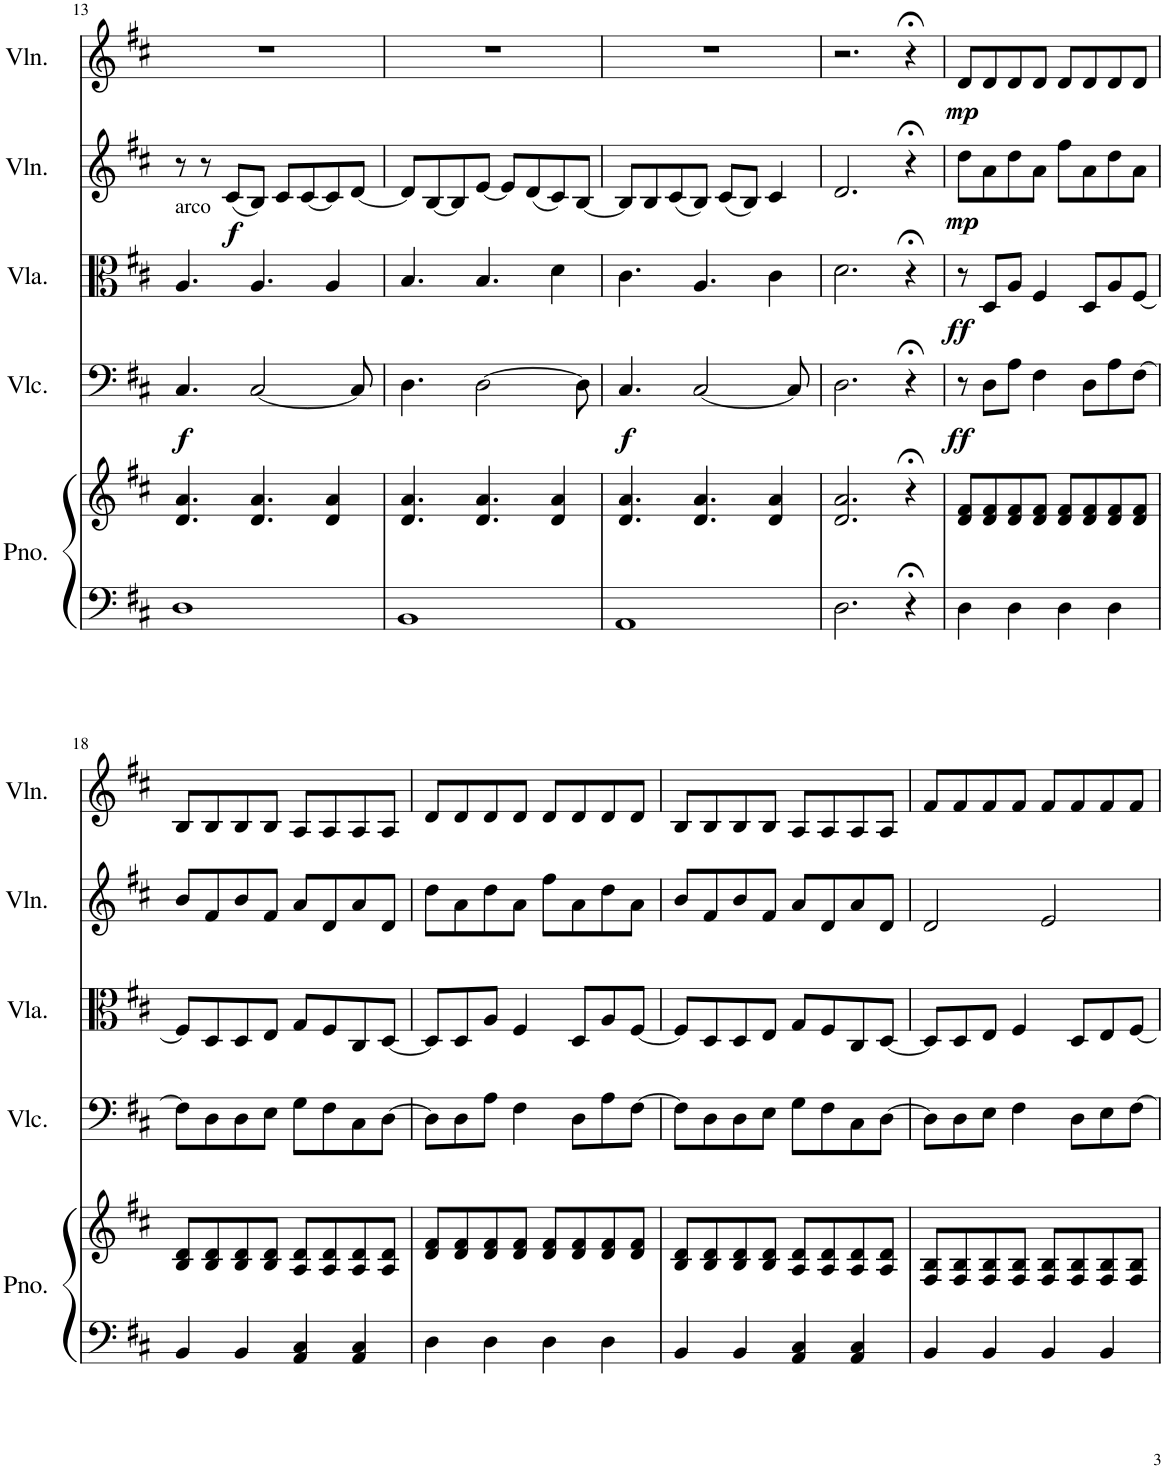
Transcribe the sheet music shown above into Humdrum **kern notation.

**kern	**kern	**kern	**dynam	**kern	**dynam	**kern	**dynam	**kern	**dynam
*part5	*part5	*part4	*part4	*part3	*part3	*part2	*part2	*part1	*part1
*staff6	*staff5	*staff4	*staff4	*staff3	*staff3	*staff2	*staff2	*staff1	*staff1
*I"Piano	*	*I"Violoncello	*	*I"Viola	*	*I"Violin	*	*I"Violin	*
*I'Pno.	*	*I'Vlc.	*	*I'Vla.	*	*I'Vln.	*	*I'Vln.	*
!!LO:PB:g=z
*clefF4	*clefG2	*clefF4	*	*clefC3	*	*clefG2	*	*clefG2	*
*k[f#c#]	*k[f#c#]	*k[f#c#]	*	*k[f#c#]	*	*k[f#c#]	*	*k[f#c#]	*
*M4/4	*M4/4	*M4/4	*	*M4/4	*	*M4/4	*	*M4/4	*
=13	=13	=13	=13	=13	=13	=13	=13	=13	=13
!	!	!	!	!LO:TX:a:t=arco	!	!	!	!	!
!	!	!	!LO:DY:b	!	!	!	!	!	!
1D	4.d/ 4.a/	4.C#/	f	4.A/	.	8r	.	1r	.
.	.	.	.	.	.	8r	.	.	.
!	!	!	!	!	!	!	!LO:DY:b	!	!
.	.	.	.	.	.	(8c#/L	f	.	.
.	4.d/ 4.a/	[2C#/	.	4.A/	.	8B/J)	.	.	.
.	.	.	.	.	.	8c#/L	.	.	.
.	.	.	.	.	.	[8c#/	.	.	.
.	4d/ 4a/	.	.	4A/	.	8c#/]	.	.	.
.	.	8C#/]	.	.	.	[8d/J	.	.	.
=14	=14	=14	=14	=14	=14	=14	=14	=14	=14
1BB	4.d/ 4.a/	4.D\	.	4.B/	.	8d/L]	.	1r	.
.	.	.	.	.	.	[8B/	.	.	.
.	.	.	.	.	.	8B/]	.	.	.
.	4.d/ 4.a/	[2D\	.	4.B/	.	[8e/J	.	.	.
.	.	.	.	.	.	8e/L]	.	.	.
.	.	.	.	.	.	(8d/	.	.	.
.	4d/ 4a/	.	.	4d\	.	8c#/)	.	.	.
.	.	8D\]	.	.	.	[8B/J	.	.	.
=15	=15	=15	=15	=15	=15	=15	=15	=15	=15
!	!	!	!LO:DY:b	!	!	!	!	!	!
1AA	4.d/ 4.a/	4.C#/	f	4.c#\	.	8B/L]	.	1r	.
.	.	.	.	.	.	8B/	.	.	.
.	.	.	.	.	.	(8c#/	.	.	.
.	4.d/ 4.a/	[2C#/	.	4.A/	.	8B/J)	.	.	.
.	.	.	.	.	.	(8c#/L	.	.	.
.	.	.	.	.	.	8B/J)	.	.	.
.	4d/ 4a/	.	.	4c#\	.	4c#/	.	.	.
.	.	8C#/]	.	.	.	.	.	.	.
=16	=16	=16	=16	=16	=16	=16	=16	=16	=16
2.D\	2.d/ 2.a/	2.D\	.	2.d\	.	2.d/	.	2.r	.
4r;<	4r;<	4r;<	.	4r;<	.	4r;<	.	4r;<	.
=17	=17	=17	=17	=17	=17	=17	=17	=17	=17
!	!	!	!LO:DY:b	!	!LO:DY:b	!	!LO:DY:b	!	!LO:DY:b
4D\	8d/ 8f#/L	8r	ff	8r	ff	8dd\L	mp	8d/L	mp
.	8d/ 8f#/	8D\L	.	8D/L	.	8a\	.	8d/	.
4D\	8d/ 8f#/	8A\J	.	8A/J	.	8dd\	.	8d/	.
.	8d/ 8f#/J	4F#\	.	4F#/	.	8a\J	.	8d/J	.
4D\	8d/ 8f#/L	.	.	.	.	8ff#\L	.	8d/L	.
.	8d/ 8f#/	8D\L	.	8D/L	.	8a\	.	8d/	.
4D\	8d/ 8f#/	8A\	.	8A/	.	8dd\	.	8d/	.
.	8d/ 8f#/J	[8F#\J	.	[8F#/J	.	8a\J	.	8d/J	.
!!LO:LB:g=z
=18	=18	=18	=18	=18	=18	=18	=18	=18	=18
4BB/	8B/ 8d/L	8F#\L]	.	8F#/L]	.	8b/L	.	8B/L	.
.	8B/ 8d/	8D\	.	8D/	.	8f#/	.	8B/	.
4BB/	8B/ 8d/	8D\	.	8D/	.	8b/	.	8B/	.
.	8B/ 8d/J	8E\J	.	8E/J	.	8f#/J	.	8B/J	.
4AA/ 4C#/	8A/ 8d/L	8G\L	.	8G/L	.	8a/L	.	8A/L	.
.	8A/ 8d/	8F#\	.	8F#/	.	8d/	.	8A/	.
4AA/ 4C#/	8A/ 8d/	8C#\	.	8C#/	.	8a/	.	8A/	.
.	8A/ 8d/J	[8D\J	.	[8D/J	.	8d/J	.	8A/J	.
=19	=19	=19	=19	=19	=19	=19	=19	=19	=19
4D\	8d/ 8f#/L	8D\L]	.	8D/L]	.	8dd\L	.	8d/L	.
.	8d/ 8f#/	8D\	.	8D/	.	8a\	.	8d/	.
4D\	8d/ 8f#/	8A\J	.	8A/J	.	8dd\	.	8d/	.
.	8d/ 8f#/J	4F#\	.	4F#/	.	8a\J	.	8d/J	.
4D\	8d/ 8f#/L	.	.	.	.	8ff#\L	.	8d/L	.
.	8d/ 8f#/	8D\L	.	8D/L	.	8a\	.	8d/	.
4D\	8d/ 8f#/	8A\	.	8A/	.	8dd\	.	8d/	.
.	8d/ 8f#/J	[8F#\J	.	[8F#/J	.	8a\J	.	8d/J	.
=20	=20	=20	=20	=20	=20	=20	=20	=20	=20
4BB/	8B/ 8d/L	8F#\L]	.	8F#/L]	.	8b/L	.	8B/L	.
.	8B/ 8d/	8D\	.	8D/	.	8f#/	.	8B/	.
4BB/	8B/ 8d/	8D\	.	8D/	.	8b/	.	8B/	.
.	8B/ 8d/J	8E\J	.	8E/J	.	8f#/J	.	8B/J	.
4AA/ 4C#/	8A/ 8d/L	8G\L	.	8G/L	.	8a/L	.	8A/L	.
.	8A/ 8d/	8F#\	.	8F#/	.	8d/	.	8A/	.
4AA/ 4C#/	8A/ 8d/	8C#\	.	8C#/	.	8a/	.	8A/	.
.	8A/ 8d/J	[8D\J	.	[8D/J	.	8d/J	.	8A/J	.
=21	=21	=21	=21	=21	=21	=21	=21	=21	=21
4BB/	8F#/ 8B/L	8D\L]	.	8D/L]	.	2d/	.	8f#/L	.
.	8F#/ 8B/	8D\	.	8D/	.	.	.	8f#/	.
4BB/	8F#/ 8B/	8E\J	.	8E/J	.	.	.	8f#/	.
.	8F#/ 8B/J	4F#\	.	4F#/	.	.	.	8f#/J	.
4BB/	8F#/ 8B/L	.	.	.	.	2e/	.	8f#/L	.
.	8F#/ 8B/	8D\L	.	8D/L	.	.	.	8f#/	.
4BB/	8F#/ 8B/	8E\	.	8E/	.	.	.	8f#/	.
.	8F#/ 8B/J	[8F#\J	.	[8F#/J	.	.	.	8f#/J	.
=	=	=	=	=	=	=	=	=	=
*-	*-	*-	*-	*-	*-	*-	*-	*-	*-
